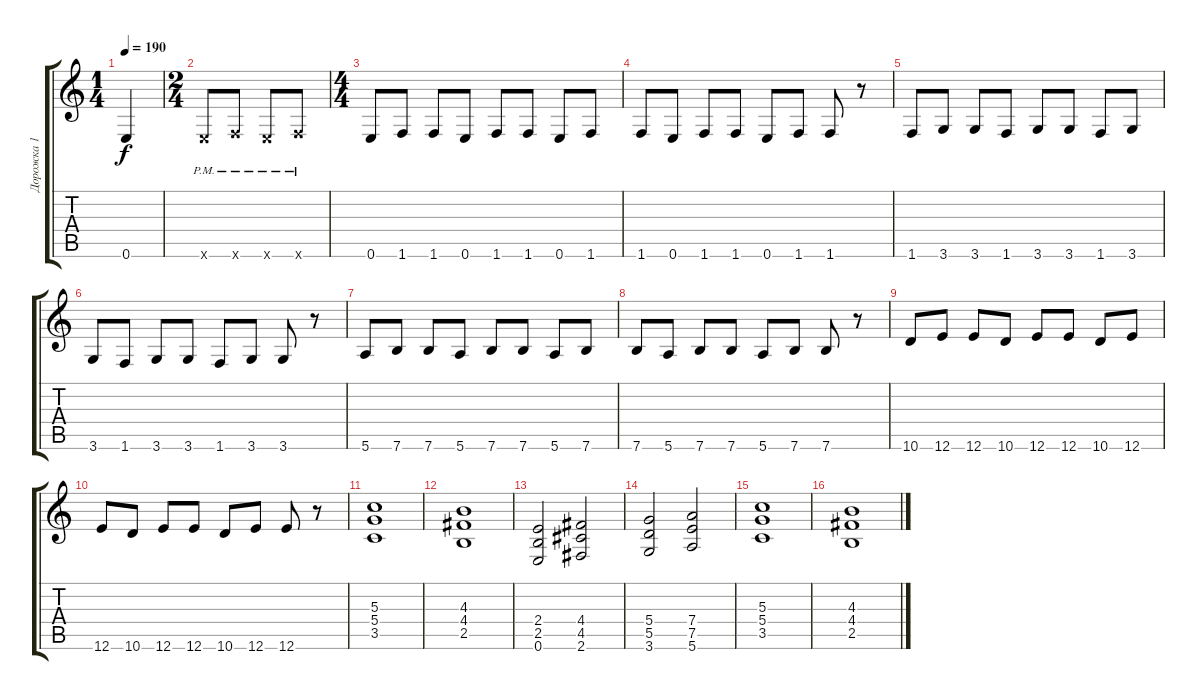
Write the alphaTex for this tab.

\track ("Дорожка 1" "Дорожка 1") {instrument distortionguitar}
\staff {score tabs}
\tuning (E4 B3 G3 D3 A2 E2) {hide}
\ts (1 4)
\tempo 190
\clef g2
\ks c
0.6{t}.4{dy f} |
\ts (2 4)
0.6{pm x}.8 1.6{pm x}.8 0.6{pm x}.8 1.6{pm x}.8 |
\ts (4 4)
0.6.8 1.6.8 1.6.8 0.6.8 1.6.8 1.6.8 0.6.8 1.6.8 |
1.6.8 0.6.8 1.6.8 1.6.8 0.6.8 1.6.8 1.6.8 r.8 |
1.6.8 3.6.8 3.6.8 1.6.8 3.6.8 3.6.8 1.6.8 3.6.8 |
3.6.8 1.6.8 3.6.8 3.6.8 1.6.8 3.6.8 3.6.8 r.8 |
5.6.8 7.6.8 7.6.8 5.6.8 7.6.8 7.6.8 5.6.8 7.6.8 |
7.6.8 5.6.8 7.6.8 7.6.8 5.6.8 7.6.8 7.6.8 r.8 |
10.6.8 12.6.8 12.6.8 10.6.8 12.6.8 12.6.8 10.6.8 12.6.8 |
12.6.8 10.6.8 12.6.8 12.6.8 10.6.8 12.6.8 12.6.8 r.8 |
(5.3 5.4 3.5).1 |
(4.3 4.4 2.5).1 |
(2.4 2.5 0.6).2 (4.4 4.5 2.6).2 |
(5.4 5.5 3.6).2 (7.4 7.5 5.6).2 |
(5.3 5.4 3.5).1 |
(4.3 4.4 2.5).1
